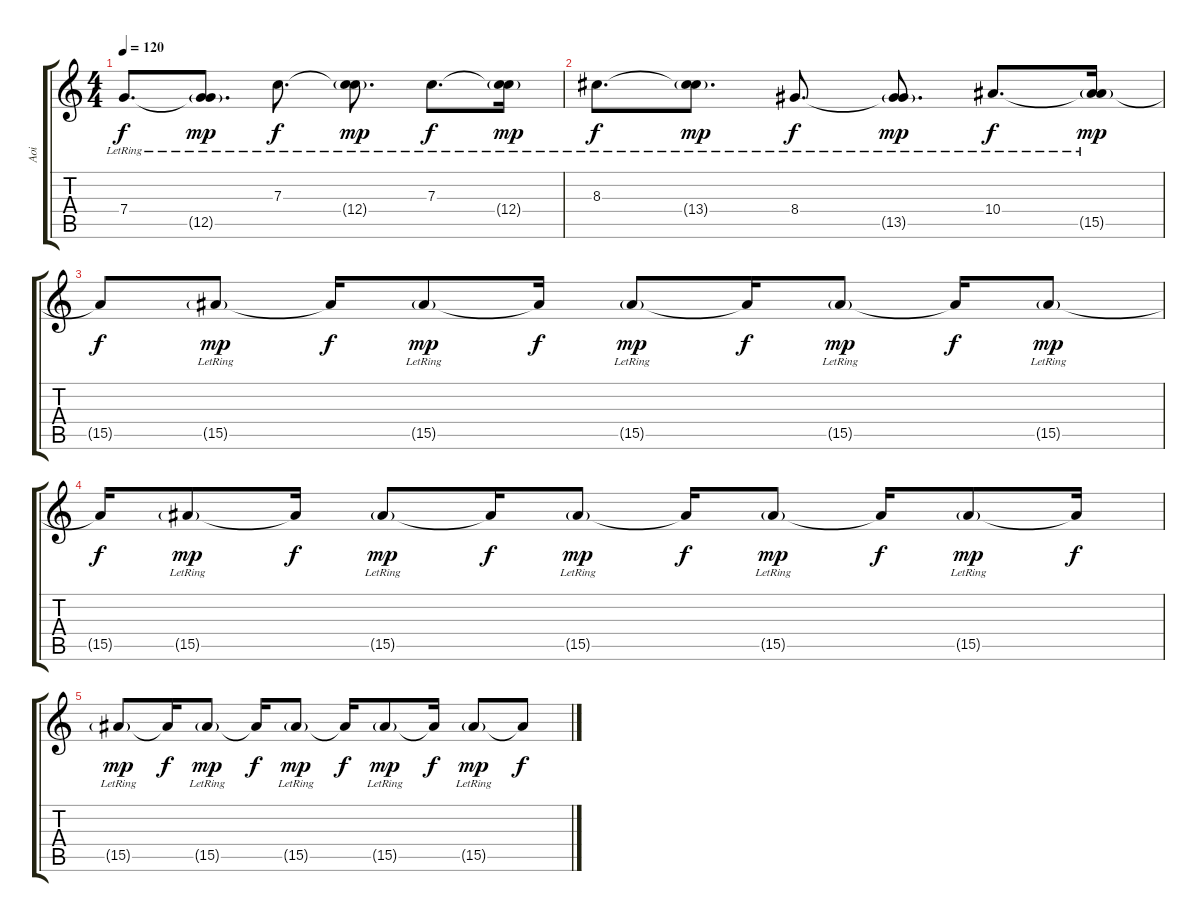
\track ("Aoi" "Aoi") {instrument electricguitarclean}
\staff {score tabs}
\tuning (D4 A3 F3 C3 G2 C2) {hide}
\ts (4 4)
\tempo 120
\clef g2
\ks c
7.4{lr}.8{d dy f} (7.4{t} 12.5{g lr}).8{d dy mp} 7.3{lr}.8{d dy f} (7.3{t} 12.4{g lr}).8{d dy mp} 7.3{lr}.8{d dy f} (7.3{t} 12.4{g lr}).16{dy mp} |
8.3{lr}.8{d dy f} (8.3{t} 13.4{g lr}).8{d dy mp} 8.4{lr}.8{d dy f} (8.4{t} 13.5{g lr}).8{d dy mp} 10.4{lr}.8{d dy f} (10.4{t} 15.5{g lr}).16{dy mp volume 0} |
15.5{t}.8{dy f} 15.5{g lr}.8{dy mp} 15.5{t}.16{dy f} 15.5{g lr}.8{dy mp} 15.5{t}.16{dy f} 15.5{g lr}.8{dy mp} 15.5{t}.16{dy f} 15.5{g lr}.8{dy mp} 15.5{t}.16{dy f} 15.5{g lr}.8{dy mp} |
15.5{t}.16{dy f} 15.5{g lr}.8{dy mp} 15.5{t}.16{dy f} 15.5{g lr}.8{dy mp} 15.5{t}.16{dy f} 15.5{g lr}.8{dy mp} 15.5{t}.16{dy f} 15.5{g lr}.8{dy mp} 15.5{t}.16{dy f} 15.5{g lr}.8{dy mp} 15.5{t}.16{dy f} |
15.5{g lr}.8{dy mp} 15.5{t}.16{dy f} 15.5{g lr}.8{dy mp} 15.5{t}.16{dy f} 15.5{g lr}.8{dy mp} 15.5{t}.16{dy f} 15.5{g lr}.8{dy mp} 15.5{t}.16{dy f} 15.5{g lr}.8{dy mp} 15.5{t}.8{dy f}
